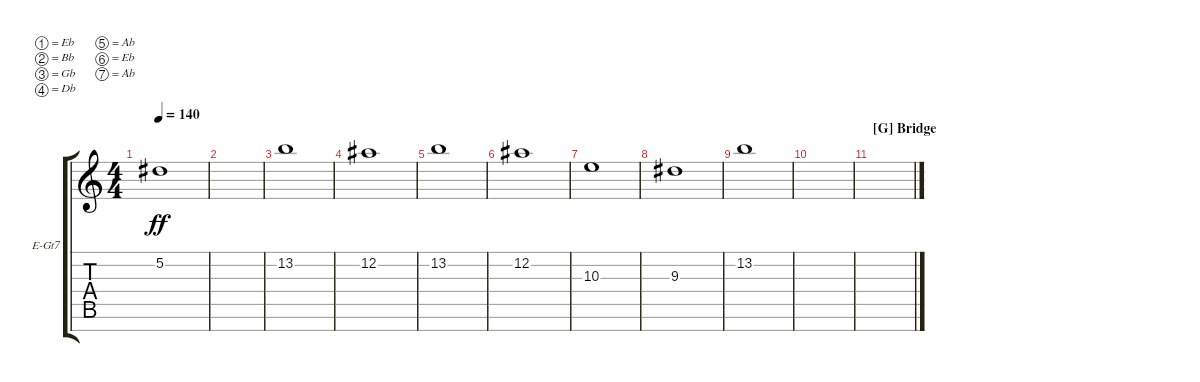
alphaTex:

\bracketExtendMode groupsimilarinstruments
\firstSystemTrackNameOrientation horizontal
\otherSystemsTrackNameOrientation horizontal
\track ("Middle Guitar Ambient" "E-Gt7") {instrument electricguitarclean}
\staff {score tabs}
\tuning (Eb4 Bb3 Gb3 Db3 Ab2 Eb2 Ab1)
\ts (4 4)
\tempo 140
\clef g2
\ks c
5.2.1{dy ff} |
|
13.2.1 |
12.2.1 |
13.2.1 |
12.2.1 |
10.3.1 |
9.3.1 |
13.2.1 |
|
\section ("G" "Bridge")
